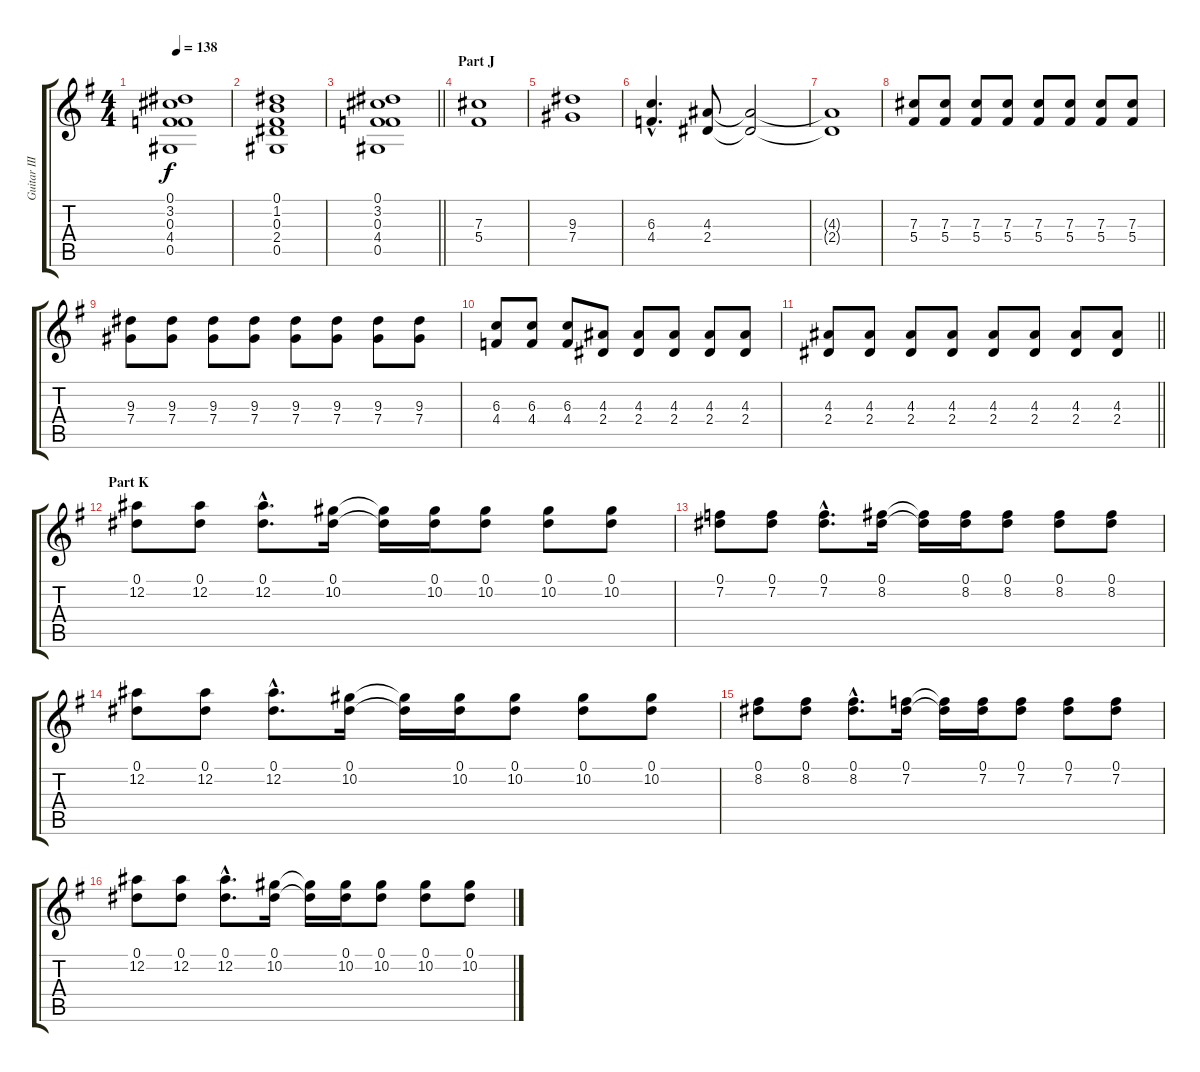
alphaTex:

\track ("Guitar III (Inoran)" "Guitar III") {instrument distortionguitar}
\staff {score tabs}
\tuning (Eb4 Bb3 Gb3 Db3 Ab2 Eb2) {hide}
\ts (4 4)
\tempo 138
\clef g2
\ks g
(0.1 3.2 0.3 4.4 0.5).1{dy f} |
(0.1 1.2 0.3 2.4 0.5).1 |
\barLineRight lightlight
(0.1 3.2 0.3 4.4 0.5).1 |
\section ("" "Part J")
(7.3 5.4).1 |
(9.3 7.4).1 |
(6.3{hac} 4.4{hac}).4{d} (4.3 2.4).8 (4.3{t} 2.4{t}).2 |
(4.3{t} 2.4{t}).1 |
(7.3 5.4).8 (7.3 5.4).8 (7.3 5.4).8 (7.3 5.4).8 (7.3 5.4).8 (7.3 5.4).8 (7.3 5.4).8 (7.3 5.4).8 |
(9.3 7.4).8 (9.3 7.4).8 (9.3 7.4).8 (9.3 7.4).8 (9.3 7.4).8 (9.3 7.4).8 (9.3 7.4).8 (9.3 7.4).8 |
(6.3 4.4).8 (6.3 4.4).8 (6.3 4.4).8 (4.3 2.4).8 (4.3 2.4).8 (4.3 2.4).8 (4.3 2.4).8 (4.3 2.4).8 |
\barLineRight lightlight
(4.3 2.4).8 (4.3 2.4).8 (4.3 2.4).8 (4.3 2.4).8 (4.3 2.4).8 (4.3 2.4).8 (4.3 2.4).8 (4.3 2.4).8 |
\section ("" "Part K")
(0.1 12.2).8 (0.1 12.2).8 (0.1{hac} 12.2{hac}).8{d} (0.1 10.2).16 (0.1{t} 10.2{t}).16 (0.1 10.2).16 (0.1 10.2).8 (0.1 10.2).8 (0.1 10.2).8 |
(0.1 7.2).8 (0.1 7.2).8 (0.1{hac} 7.2{hac}).8{d} (0.1 8.2).16 (0.1{t} 8.2{t}).16 (0.1 8.2).16 (0.1 8.2).8 (0.1 8.2).8 (0.1 8.2).8 |
(0.1 12.2).8 (0.1 12.2).8 (0.1{hac} 12.2{hac}).8{d} (0.1 10.2).16 (0.1{t} 10.2{t}).16 (0.1 10.2).16 (0.1 10.2).8 (0.1 10.2).8 (0.1 10.2).8 |
(0.1 8.2).8 (0.1 8.2).8 (0.1{hac} 8.2{hac}).8{d} (0.1 7.2).16 (0.1{t} 7.2{t}).16 (0.1 7.2).16 (0.1 7.2).8 (0.1 7.2).8 (0.1 7.2).8 |
(0.1 12.2).8 (0.1 12.2).8 (0.1{hac} 12.2{hac}).8{d} (0.1 10.2).16 (0.1{t} 10.2{t}).16 (0.1 10.2).16 (0.1 10.2).8 (0.1 10.2).8 (0.1 10.2).8
